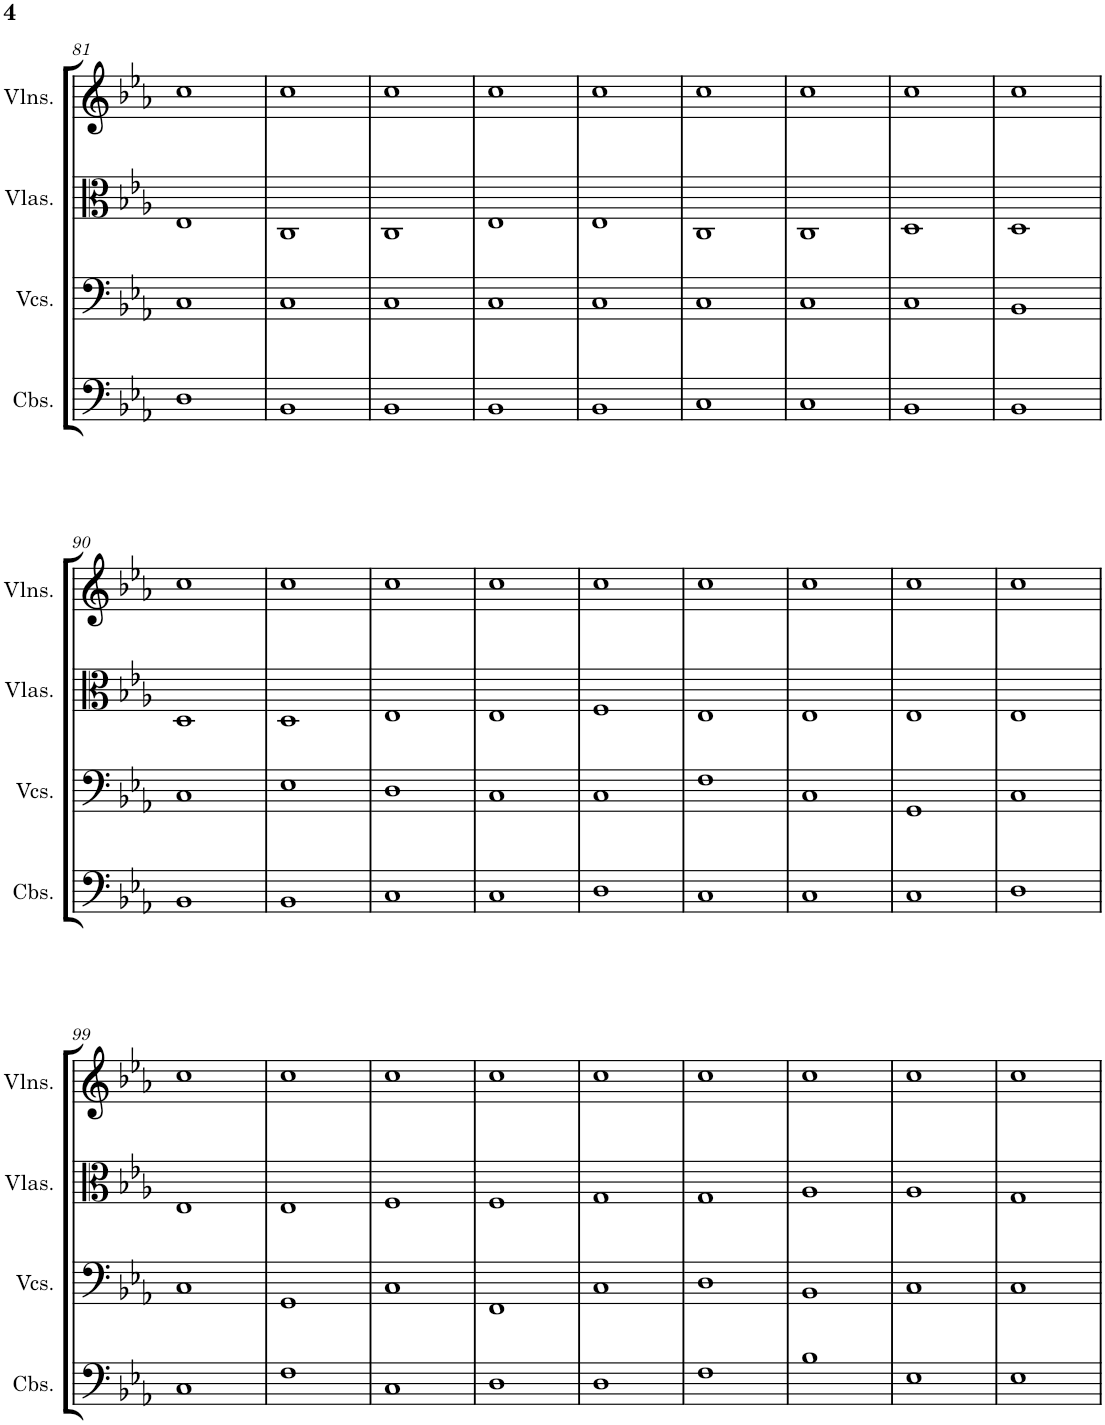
**kern	**kern	**kern	**kern
*part4	*part3	*part2	*part1
*staff4	*staff3	*staff2	*staff1
*I"Contrabasses	*I"Violoncellos	*I"Violas	*I"Violins
*I'Cbs.	*I'Vcs.	*I'Vlas.	*I'Vlns.
!!LO:PB:g=z
*clefF4	*clefF4	*clefC3	*clefG2
*Trd7c12	*	*	*
*k[b-e-a-]	*k[b-e-a-]	*k[b-e-a-]	*k[b-e-a-]
*M4/4	*M4/4	*M4/4	*M4/4
=81	=81	=81	=81
1D	1C	1E-	1cc
=82	=82	=82	=82
1BB-	1C	1C	1cc
=83	=83	=83	=83
1BB-	1C	1C	1cc
=84	=84	=84	=84
1BB-	1C	1E-	1cc
=85	=85	=85	=85
1BB-	1C	1E-	1cc
=86	=86	=86	=86
1C	1C	1C	1cc
=87	=87	=87	=87
1C	1C	1C	1cc
=88	=88	=88	=88
1BB-	1C	1D	1cc
=89	=89	=89	=89
1BB-	1BB-	1D	1cc
!!LO:LB:g=z
=90	=90	=90	=90
1BB-	1C	1D	1cc
=91	=91	=91	=91
1BB-	1E-	1D	1cc
=92	=92	=92	=92
1C	1D	1E-	1cc
=93	=93	=93	=93
1C	1C	1E-	1cc
=94	=94	=94	=94
1D	1C	1F	1cc
=95	=95	=95	=95
1C	1F	1E-	1cc
=96	=96	=96	=96
1C	1C	1E-	1cc
=97	=97	=97	=97
1C	1GG	1E-	1cc
=98	=98	=98	=98
1D	1C	1E-	1cc
!!LO:LB:g=z
=99	=99	=99	=99
1C	1C	1E-	1cc
=100	=100	=100	=100
1F	1GG	1E-	1cc
=101	=101	=101	=101
1C	1C	1F	1cc
=102	=102	=102	=102
1D	1FF	1F	1cc
=103	=103	=103	=103
1D	1C	1G	1cc
=104	=104	=104	=104
1F	1D	1G	1cc
=105	=105	=105	=105
1B-	1BB-	1A-	1cc
=106	=106	=106	=106
1E-	1C	1A-	1cc
=107	=107	=107	=107
1E-	1C	1G	1cc
=	=	=	=
*-	*-	*-	*-
